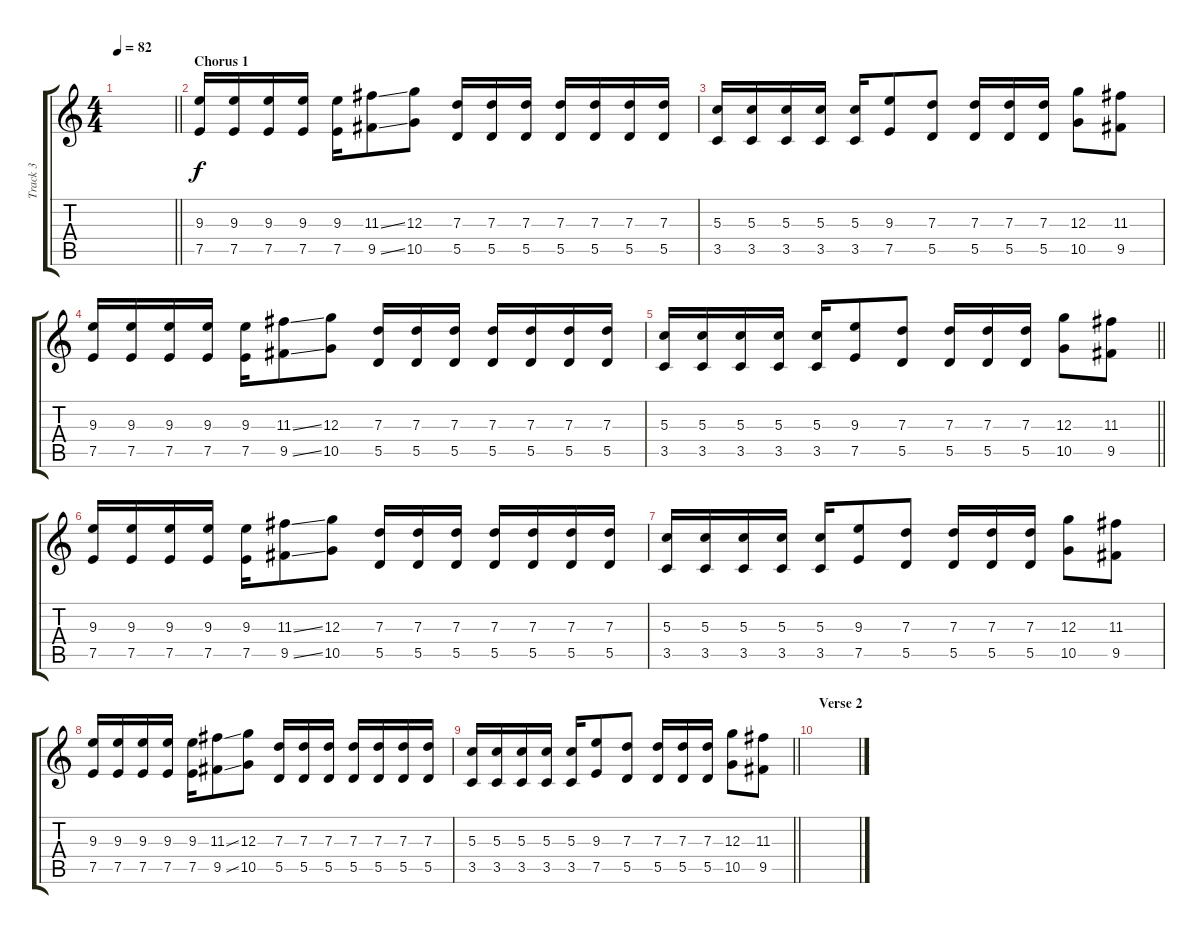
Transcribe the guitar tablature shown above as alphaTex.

\track ("Track 3" "Track 3") {solo instrument distortionguitar}
\staff {score tabs}
\tuning (E4 B3 G3 D3 A2 E2) {hide}
\ts (4 4)
\tempo 82
\clef g2
\barLineRight lightlight
\ks c
|
\section ("" "Chorus 1")
(9.3 7.5).16 (9.3 7.5).16 (9.3 7.5).16 (9.3 7.5).16 (9.3 7.5).16 (11.3{ss} 9.5{ss}).8 (12.3 10.5).8 (7.3 5.5).16 (7.3 5.5).16 (7.3 5.5).16 (7.3 5.5).16 (7.3 5.5).16 (7.3 5.5).16 (7.3 5.5).16 |
(5.3 3.5).16 (5.3 3.5).16 (5.3 3.5).16 (5.3 3.5).16 (5.3 3.5).16 (9.3 7.5).8 (7.3 5.5).8 (7.3 5.5).16 (7.3 5.5).16 (7.3 5.5).16 (12.3 10.5).8 (11.3 9.5).8 |
(9.3 7.5).16 (9.3 7.5).16 (9.3 7.5).16 (9.3 7.5).16 (9.3 7.5).16 (11.3{ss} 9.5{ss}).8 (12.3 10.5).8 (7.3 5.5).16 (7.3 5.5).16 (7.3 5.5).16 (7.3 5.5).16 (7.3 5.5).16 (7.3 5.5).16 (7.3 5.5).16 |
\barLineRight lightlight
(5.3 3.5).16 (5.3 3.5).16 (5.3 3.5).16 (5.3 3.5).16 (5.3 3.5).16 (9.3 7.5).8 (7.3 5.5).8 (7.3 5.5).16 (7.3 5.5).16 (7.3 5.5).16 (12.3 10.5).8 (11.3 9.5).8 |
(9.3 7.5).16 (9.3 7.5).16 (9.3 7.5).16 (9.3 7.5).16 (9.3 7.5).16 (11.3{ss} 9.5{ss}).8 (12.3 10.5).8 (7.3 5.5).16 (7.3 5.5).16 (7.3 5.5).16 (7.3 5.5).16 (7.3 5.5).16 (7.3 5.5).16 (7.3 5.5).16 |
(5.3 3.5).16 (5.3 3.5).16 (5.3 3.5).16 (5.3 3.5).16 (5.3 3.5).16 (9.3 7.5).8 (7.3 5.5).8 (7.3 5.5).16 (7.3 5.5).16 (7.3 5.5).16 (12.3 10.5).8 (11.3 9.5).8 |
(9.3 7.5).16 (9.3 7.5).16 (9.3 7.5).16 (9.3 7.5).16 (9.3 7.5).16 (11.3{ss} 9.5{ss}).8 (12.3 10.5).8 (7.3 5.5).16 (7.3 5.5).16 (7.3 5.5).16 (7.3 5.5).16 (7.3 5.5).16 (7.3 5.5).16 (7.3 5.5).16 |
\barLineRight lightlight
(5.3 3.5).16 (5.3 3.5).16 (5.3 3.5).16 (5.3 3.5).16 (5.3 3.5).16 (9.3 7.5).8 (7.3 5.5).8 (7.3 5.5).16 (7.3 5.5).16 (7.3 5.5).16 (12.3 10.5).8 (11.3 9.5).8 |
\section ("" "Verse 2")
